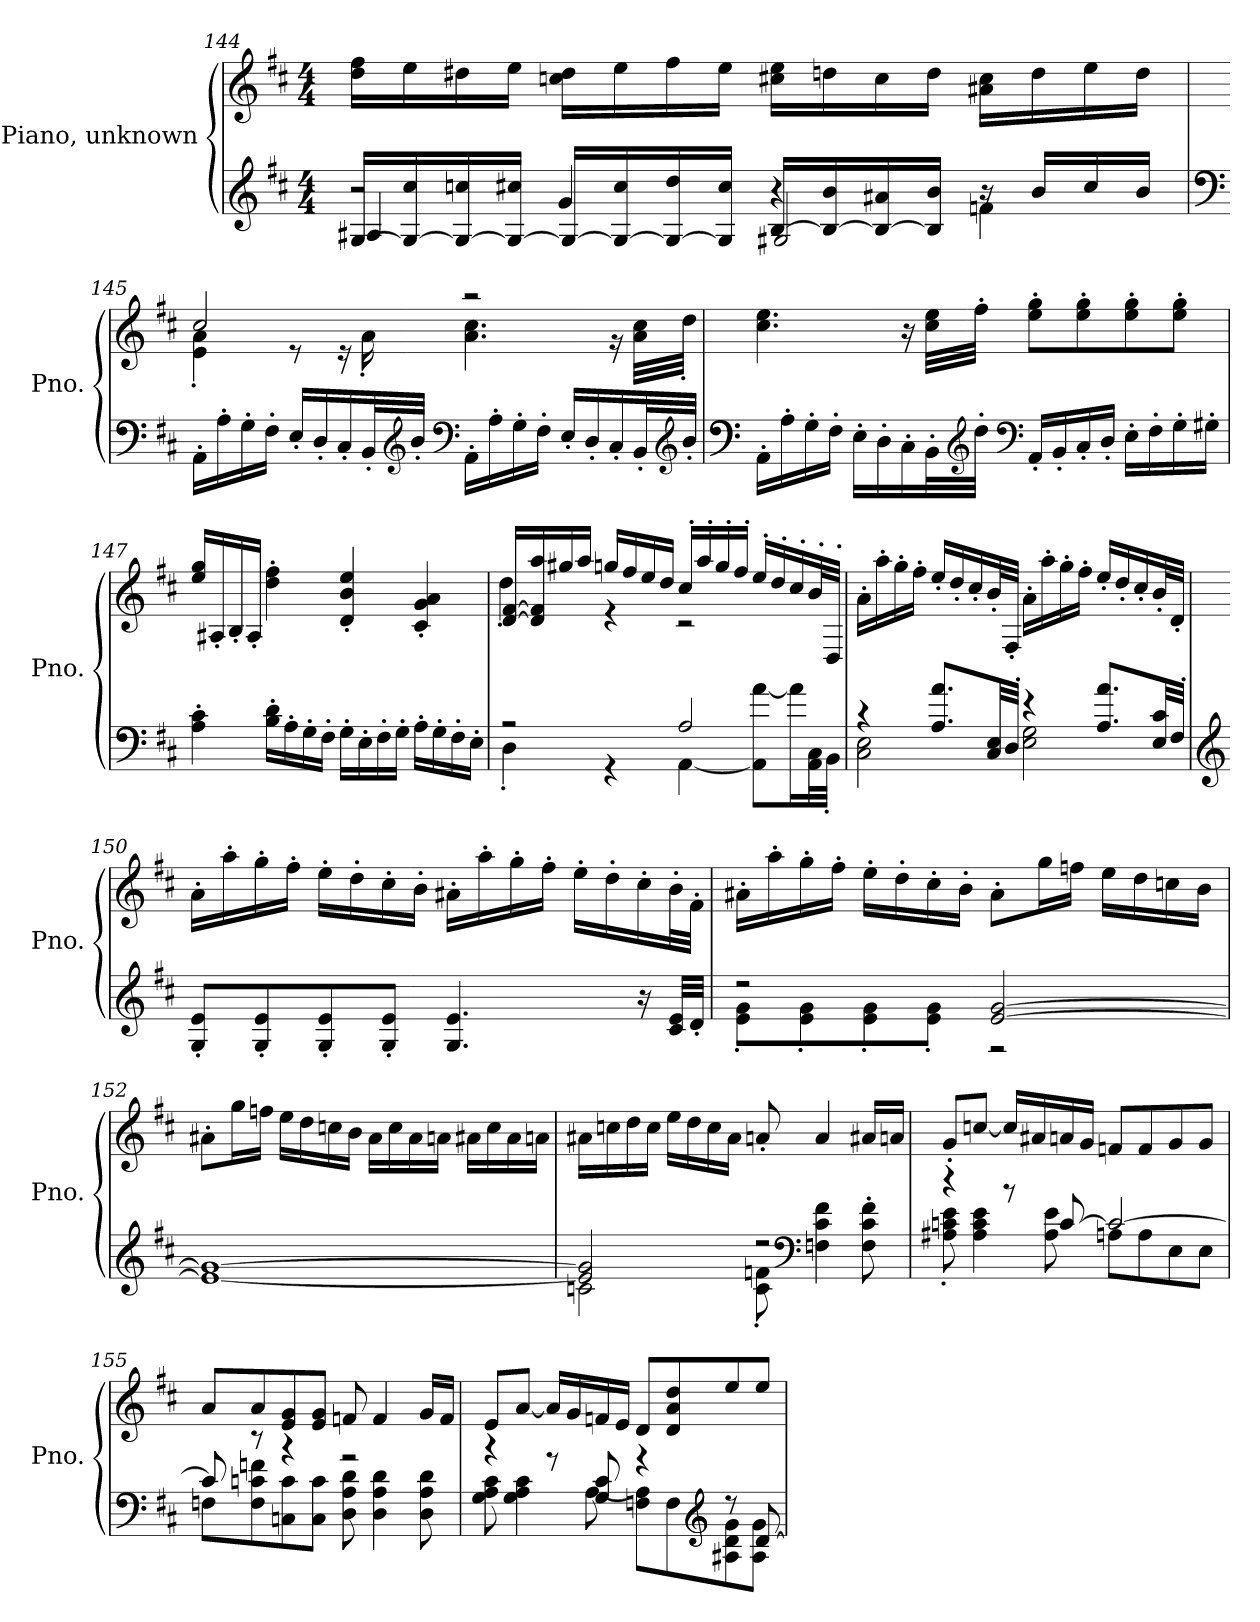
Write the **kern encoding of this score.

**kern	**kern
*part1	*part1
*staff2	*staff1
*I"Piano, unknown	*
*I'Pno.	*
!!LO:LB:g=z
*clefG2	*clefG2
*k[f#c#]	*k[f#c#]
*M4/4	*M4/4
=144	=144
*^	*
*	*^	*
[16G/LL	2r	4A#X/	16dd\ 16ff#\LL
16G/_ 16cc#/	.	.	16ee\
16G/_ 16ccn/	.	.	16dd#X\
16G/_ 16cc#X/JJ	.	.	16ee\JJ
16G/LL_	.	4g/	16ccn\ 16dd#\LL
16G/_ 16cc#/	.	.	16ee\
16G/_ 16dd/	.	.	16ff#\
16G/] 16cc#/JJ	.	.	16ee\JJ
[16B/LL	4r	2G#X/	16cc#X\ 16ee\LL
16B/_ 16b/	.	.	16ddn\
16B/_ 16a#X/	.	.	16cc#\
16B/] 16b/JJ	.	.	16dd\JJ
16r	4fn\	.	16a#X\ 16cc#\LL
16b/LL	.	.	16dd\
16cc#/	.	.	16ee\
16b/JJ	.	.	16dd\JJ
*v	*v	*v	*
!!LO:LB:g=z
=145	=145
*clefF4	*
*	*^
16AA'\LL	2cc#/	4e\' 4a\'
16A'\	.	.
16G'\	.	.
16F#'\JJ	.	.
16E'/LL	.	8r
16D'/	.	.
16C#'/	.	16r
32BB'/L	.	16a'\
*clefG2	*	*
32b'/JJJ	.	.
*clefF4	*	*
16AA'\LL	2r	4.a\ 4.cc#\
16A'\	.	.
16G'\	.	.
16F#'\JJ	.	.
16E'/LL	.	.
16D'/	.	.
16C#'/	.	16r
32BB'/L	.	32a\ 32cc#\LLL
*clefG2	*	*
32b'/JJJ	.	32dd'\JJJ
*	*v	*v
=146	=146
*clefF4	*
16AA'\LL	4.cc#\ 4.ee\
16A'\	.
16G'\	.
16F#'\JJ	.
16E'\LL	.
16D'\	.
16C#'\	16r
32BB'\L	32cc#\ 32ee\LLL
*clefG2	*
32dd'\JJJ	32ff#'\JJJ
*clefF4	*
16AA'/LL	8ee\' 8gg\'L
16BB'/	.
16C#'/	8ee\' 8gg\'
16D'/JJ	.
16E'\LL	8ee\' 8gg\'
16F#'\	.
16G'\	8ee\' 8gg\'J
16G#X'\JJ	.
!!LO:LB:g=z
=147	=147
4A\' 4c#\'	16ee/ 16gg/LL
.	16A#X'/
.	16B'/
.	16A#'/JJ
16B\' 16d\'LL	4dd\' 4ff#\'
16A'\	.
16G'\	.
16F#'\JJ	.
16G'\LL	4d/' 4b/' 4ee/'
16E'\	.
16F#'\	.
16G'\JJ	.
16A'\LL	4c#/' 4g/' 4a/'
16G'\	.
16F#'\	.
16E'\JJ	.
=148	=148
*^	*^
2r	4D'\	[16d/ [16f#/LL	4dd'\
.	.	16d/] 16f#/] 16aa/	.
.	.	16gg#X/	.
.	.	16aa/JJ	.
.	4r	16ggn/LL	4r
.	.	16ff#/	.
.	.	16ee/	.
.	.	16dd/JJ	.
2A/	[4AA\	16cc#'/LL	2r
.	.	16aa'/	.
.	.	16gg'/	.
.	.	16ff#'/JJ	.
.	8AA\] [8a\L	16ee'/LL	.
.	.	16dd'/	.
.	16a\L]	16cc#'/	.
.	32AA\ 32C#\L	32b'/L	.
.	32BB'\JJJ	32D'/JJJ	.
*	*	*v	*v
!!LO:LB:g=z
=149	=149	=149
4r	2C#\ 2E\	16a'\LL
.	.	16aa'\
.	.	16gg'\
.	.	16ff#'\JJ
8.A/ 8.a/L	.	16ee'/LL
.	.	16dd'/
.	.	16cc#'/
32C#/ 32E/LL	.	32b'/L
32D'/JJJ	.	32F#'/JJJ
4r	2E\ 2G\	16a'\LL
.	.	16aa'\
.	.	16gg'\
.	.	16ff#'\JJ
8.A/ 8.a/L	.	16ee'/LL
.	.	16dd'/
.	.	16cc#'/
32E/ 32c#/LL	.	32b'/L
32F#'/JJJ	.	32d'/JJJ
*v	*v	*
=150	=150
*clefG2	*
8G/' 8e/'L	16a'\LL
.	16aa'\
8G/' 8e/'	16gg'\
.	16ff#'\JJ
8G/' 8e/'	16ee'\LL
.	16dd'\
8G/' 8e/'J	16cc#'\
.	16b'\JJ
4.G/ 4.e/	16a#X'\LL
.	16aa'\
.	16gg'\
.	16ff#'\JJ
.	16ee'\LL
.	16dd'\
16r	16cc#'\
32c#/ 32e/LLL	32b'\L
32d'/JJJ	32f#'\JJJ
!!LO:LB:g=z
=151	=151
*^	*
2r	8e\' 8g\'L	16a#X'\LL
.	.	16aa'\
.	8e\' 8g\'	16gg'\
.	.	16ff#'\JJ
.	8e\' 8g\'	16ee'\LL
.	.	16dd'\
.	8e\' 8g\'J	16cc#'\
.	.	16b'\JJ
[2e/ [2g/	2r	8a#'\L
.	.	16gg\L
.	.	16ffn\JJ
.	.	16ee\LL
.	.	16dd\
.	.	16ccn\
.	.	16b\JJ
*v	*v	*
=152	=152
1e_ 1g_	8a#X'\L
.	16gg\L
.	16ffn\JJ
.	16ee\LL
.	16dd\
.	16ccn\
.	16b\JJ
.	16a#\LL
.	16cc\
.	16a#\
.	16an\JJ
.	16a#X\LL
.	16cc\
.	16a#\
.	16an\JJ
!!LO:PB:g=z
=153	=153
*^	*
2e/] 2g/]	2cn\	16a#X\LL
.	.	16ccn\
.	.	16dd\
.	.	16cc\JJ
.	.	16ee\LL
.	.	16dd\
.	.	16cc\
.	.	16a#\JJ
2r	8c\' 8fn\'	8an'/
*clefF4	*	*
.	4Fn\ 4c\ 4f\	4a/
.	8F\' 8c\' 8f\'	16a#X/LL
.	.	16an/JJ
=154	=154	=154
4r	8A#X\' 8cn\' 8e\'	8g'/L
.	4A#\ 4c\ 4e\	[8ccn/J
8r	.	16cc/LL]
.	.	16a#X/
[8c/	8A#\ 8e\	16an/
.	.	16g/JJ
2c/_	8An\L	8fn/L
.	8A\	8f/
.	8E\	8g/
.	8E\J	8g/J
!!LO:LB:g=z
=155	=155	=155
8c/]	8Fn\L	8a/L
8r	8F\ 8cn\ 8fn\	8a/
4r	8Cn\ 8c\	8e/ 8g/
.	8C\ 8c\J	8e/ 8g/J
2r	8D\ 8A\ 8d\	8fn/
.	4D\ 4A\ 4d\	4f/
.	8D\ 8A\ 8d\	16g/LL
.	.	16f/JJ
=156	=156	=156
4r	8G\ 8A\ 8c#\	8e/L
.	4G\ 4A\ 4c#\	[8a/J
8r	.	16a/LL]
.	.	16g/
8G/ 8c#/	[8A\	16fn/
.	.	16e/JJ
4r	8Fn\ 8A\]L	8d/L
.	8F\	8d/ 8a/ 8dd/
*clefG2	*	*
8r	8A#X\ 8d\ 8g\	8ee/
[8d/	8A#\ 8g\J	8ee/J
*v	*v	*
=	=
*-	*-
